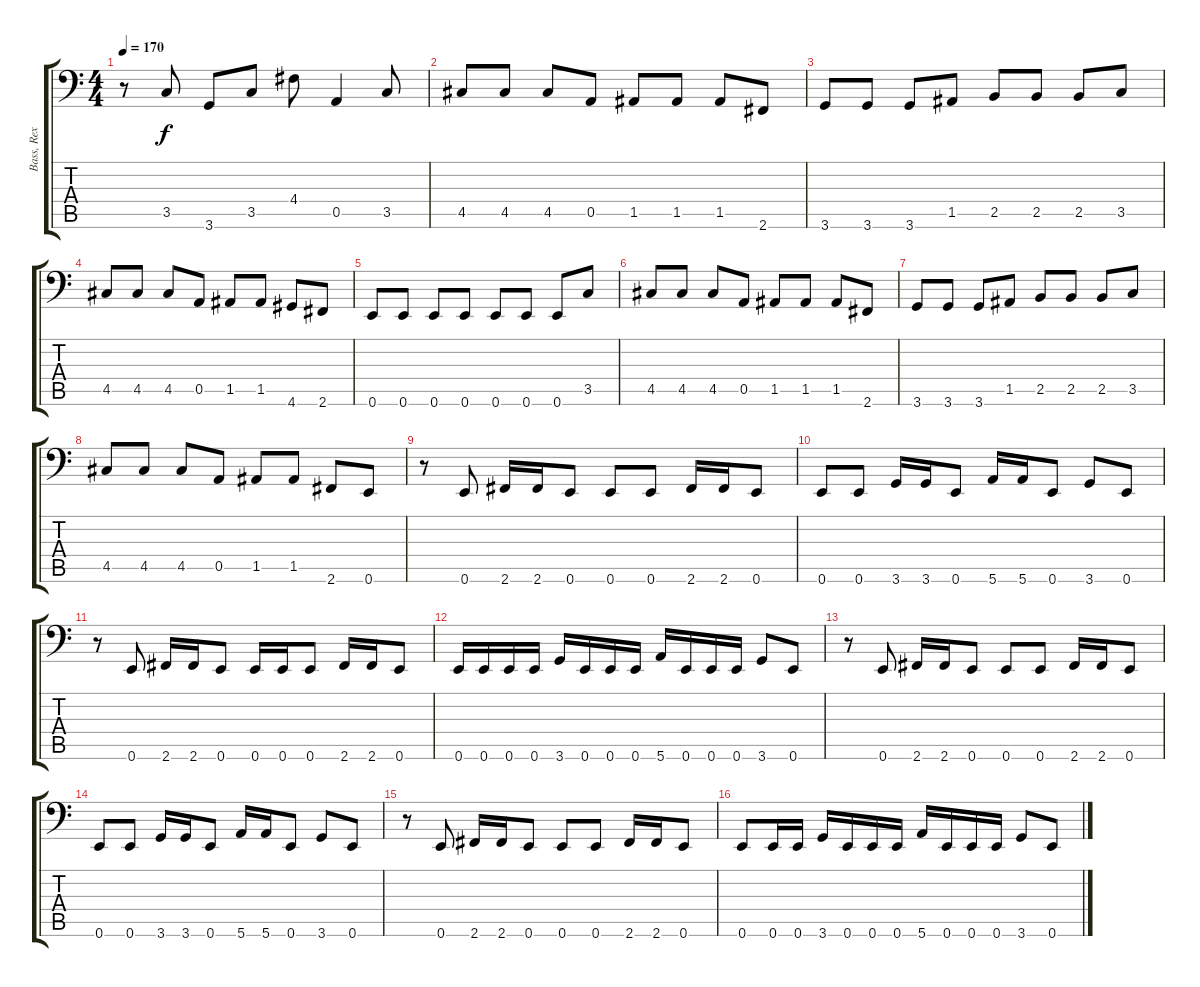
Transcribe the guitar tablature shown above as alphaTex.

\track ("Bass, Rex" "Bass, Rex") {instrument electricbasspick}
\staff {score tabs}
\tuning (E3 B2 G2 D2 A1 E1) {hide}
\ts (4 4)
\tempo 170
\clef f4
\ks c
r.8{dy f} 3.5.8 3.6.8 3.5.8 4.4.8 0.5.4 3.5.8 |
4.5.8 4.5.8 4.5.8 0.5.8 1.5.8 1.5.8 1.5.8 2.6.8 |
3.6.8 3.6.8 3.6.8 1.5.8 2.5.8 2.5.8 2.5.8 3.5.8 |
4.5.8 4.5.8 4.5.8 0.5.8 1.5.8 1.5.8 4.6.8 2.6.8 |
0.6.8 0.6.8 0.6.8 0.6.8 0.6.8 0.6.8 0.6.8 3.5.8 |
4.5.8 4.5.8 4.5.8 0.5.8 1.5.8 1.5.8 1.5.8 2.6.8 |
3.6.8 3.6.8 3.6.8 1.5.8 2.5.8 2.5.8 2.5.8 3.5.8 |
4.5.8 4.5.8 4.5.8 0.5.8 1.5.8 1.5.8 2.6.8 0.6.8 |
r.8 0.6.8 2.6.16 2.6.16 0.6.8 0.6.8 0.6.8 2.6.16 2.6.16 0.6.8 |
0.6.8 0.6.8 3.6.16 3.6.16 0.6.8 5.6.16 5.6.16 0.6.8 3.6.8 0.6.8 |
r.8 0.6.8 2.6.16 2.6.16 0.6.8 0.6.16 0.6.16 0.6.8 2.6.16 2.6.16 0.6.8 |
0.6.16 0.6.16 0.6.16 0.6.16 3.6.16 0.6.16 0.6.16 0.6.16 5.6.16 0.6.16 0.6.16 0.6.16 3.6.8 0.6.8 |
r.8 0.6.8 2.6.16 2.6.16 0.6.8 0.6.8 0.6.8 2.6.16 2.6.16 0.6.8 |
0.6.8 0.6.8 3.6.16 3.6.16 0.6.8 5.6.16 5.6.16 0.6.8 3.6.8 0.6.8 |
r.8 0.6.8 2.6.16 2.6.16 0.6.8 0.6.8 0.6.8 2.6.16 2.6.16 0.6.8 |
0.6.8 0.6.16 0.6.16 3.6.16 0.6.16 0.6.16 0.6.16 5.6.16 0.6.16 0.6.16 0.6.16 3.6.8 0.6.8
